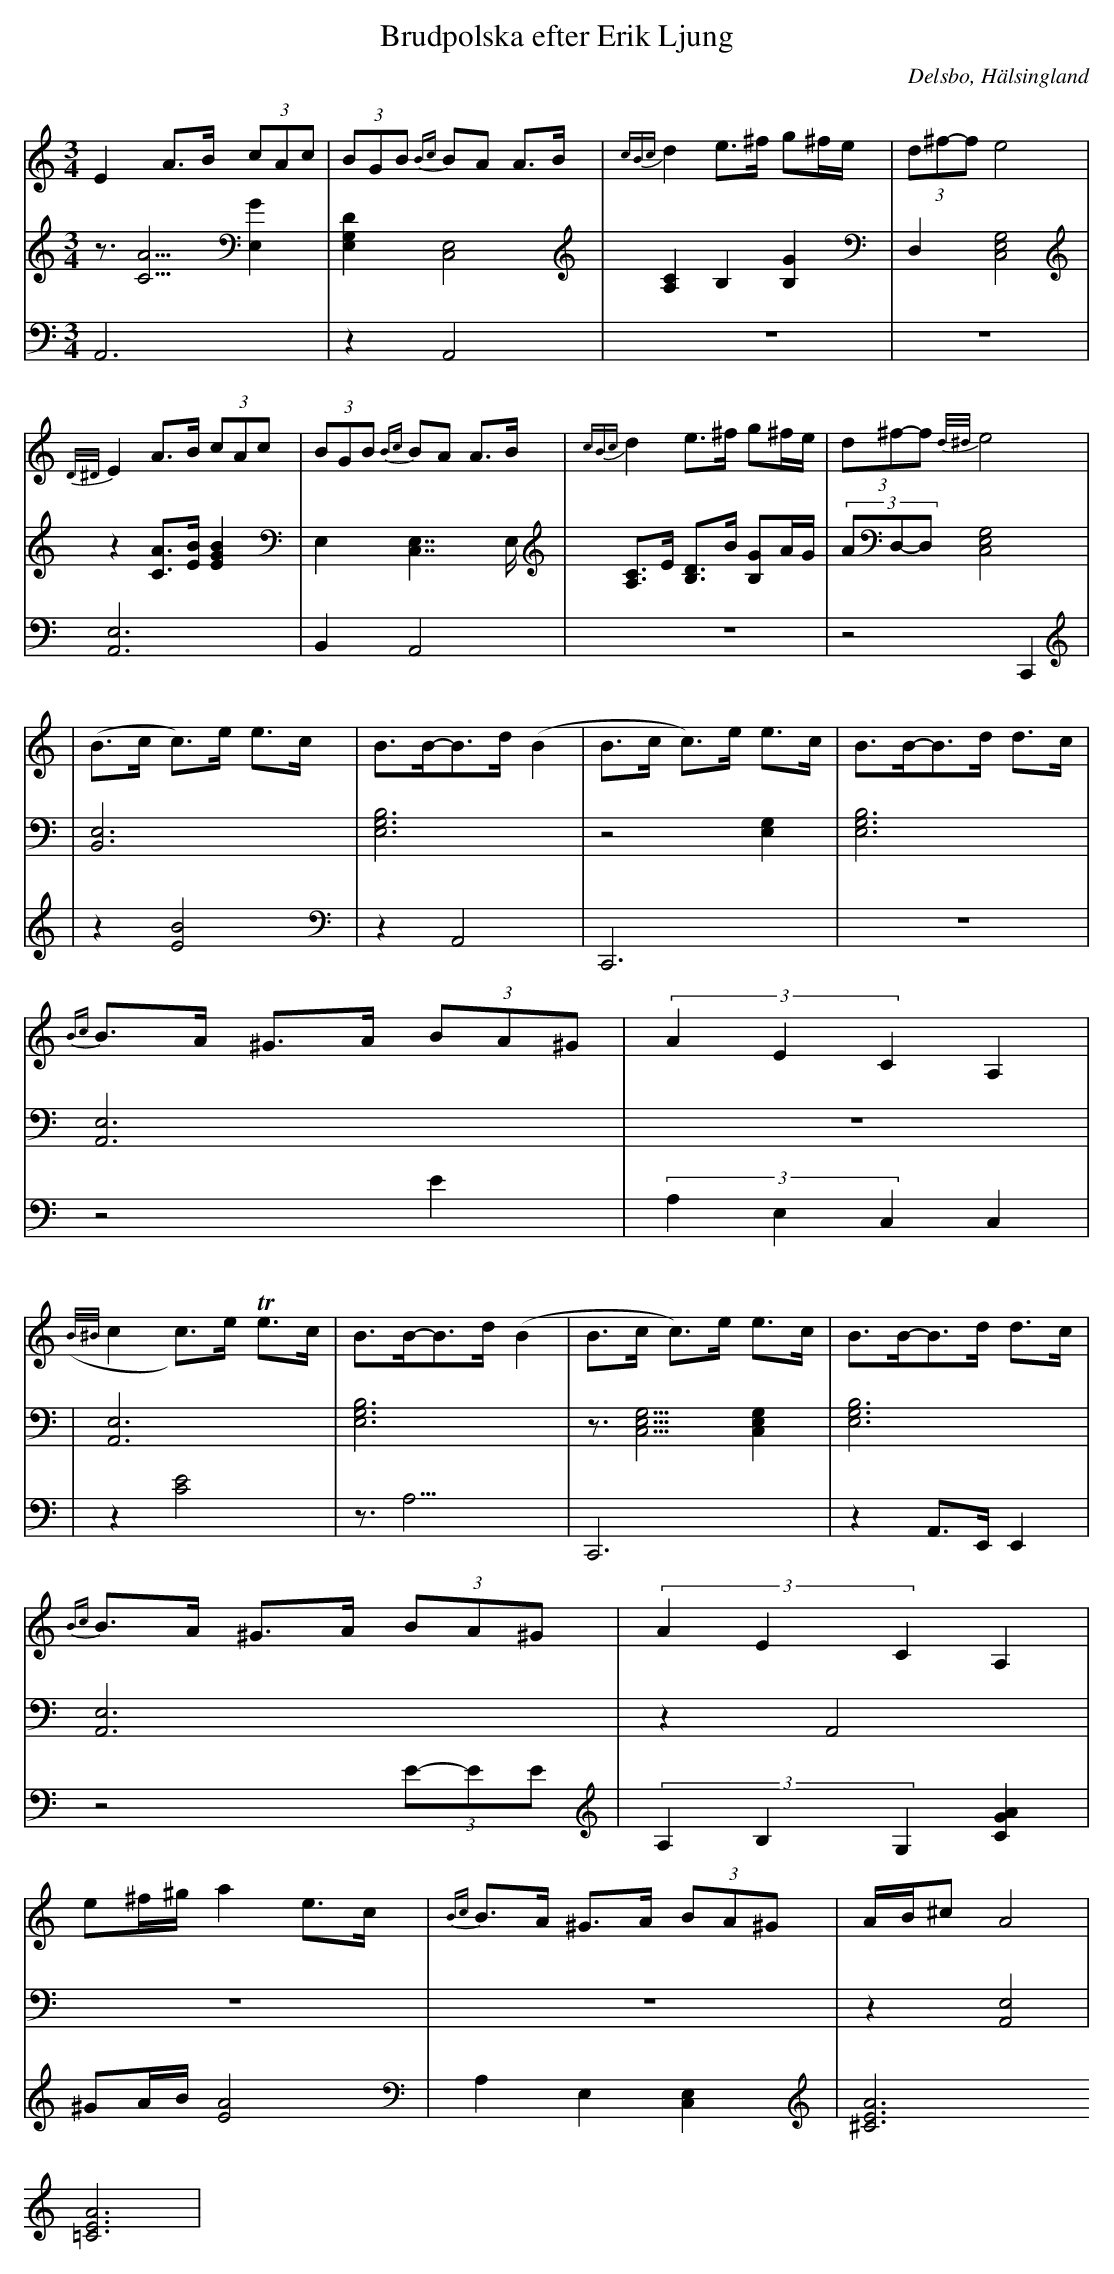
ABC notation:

X:1
T: Brudpolska efter Erik Ljung
Q: 105
O: Delsbo, Hälsingland
M: 3/4
L: 1/8
K: Am
V:1
V:2
V:3 =Merge
V:1
E2 A>B (3cAc| (3BGB {Bc}BA A>B|{cBc}d2 e>^f g^f/e/|(3d^f-f e4 |
{D/^D/}E2 A>B (3cAc| (3BGB {Bc}BA A>B|{cBc}d2 e>^f g^f/e/|(3d^f-f {d/^d/}e4 |
|(B>c c)>e e>c|B>B-B>d (B2|B>c c)>e e>c|B>B-B>d d>c|
{Bc}B>A ^G>A (3BA^G|(3A2E2C2 A,2|
({B/^B/}c2 c)>e Te>c|B>B-B>d (B2|B>c c)>e e>c|B>B-B>d d>c|
{Bc}B>A ^G>A (3BA^G|(3A2E2C2 A,2|
e^f/^g/ a2 e>c|{Bc}B>A ^G>A (3BA^G|A/B/^c A4|
V:2
z3/2[A5/2C5/2] [E,2G2]|[D2E,2G,2] [C,4E,4]|[A,2C2] B,2 [B,2G2]|D,2 [E,4G,4C,4]|
z2 [AC]>[BE] [B2E2G2]|E,2 [C,7/2E,7/2]E,/|[A,C]>E [B,D]>B [B,G]A/G/|(3AD,-D, [E,4G,4C,4]|
|[B,,6E,6]|[E,6G,6B,6]|z4[G,2E,2]|[E,6G,6B,6]|
[A,,6E,6]|z6|
|[A,,6E,6]|[E,6G,6B,6]|z3/2[E,5/2G,5/2C,5/2] [E,2G,2C,2]|[E,6G,6B,6]|
[A,,6E,6]|z2 A,,4|
z6|z6|z2 [A,,4E,4]|
V:3
A,,6|z2 A,,4|z6|z6|
[A,,6E,6]|B,,2 A,,4|z6|z4  C,,2|
|z2 [B4E4]|z2 A,,4|C,,6|z6|
z4 E2|(3A,2E,2C,2 [C,2]|
|z2 [C4E4]|z3<A,3|C,,6|z2 A,,>E,, E,,2|
z4 (3E-EE|(3A,2B,2G,2 [G2A2C2]|
^GA/B/ [A4E4]|A,2 E,2 [C,2E,2]|[A6^C6E6] [A6=C6E6]|
